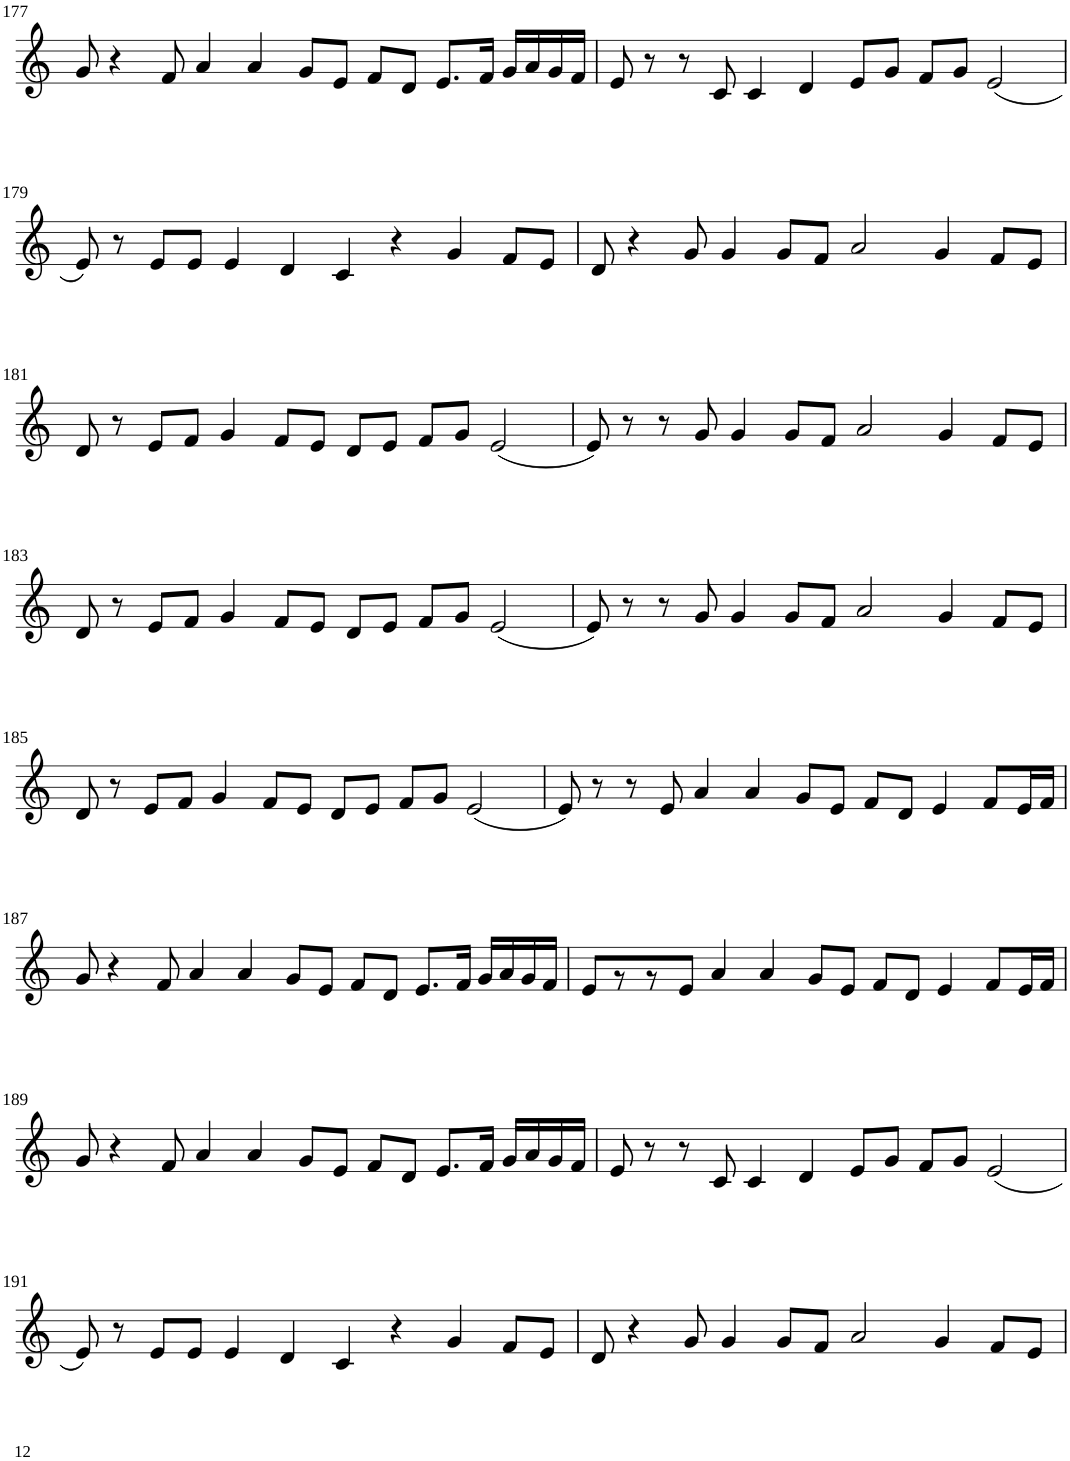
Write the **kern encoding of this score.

**kern
*part1
*staff1
*I"Violin
!!LO:PB:g=z
*clefG2
*k[]
*M8/4
=177
8g/
4r
8f/
4a/
4a/
8g/L
8e/J
8f/L
8d/J
8.e/L
16f/Jk
16g/LL
16a/
16g/
16f/JJ
=178
8e/
8r
8r
8c/
4c/
4d/
8e/L
8g/J
8f/L
8g/J
(2e/
!!LO:LB:g=z
=179
8e/)
8r
8e/L
8e/J
4e/
4d/
4c/
4r
4g/
8f/L
8e/J
=180
8d/
4r
8g/
4g/
8g/L
8f/J
2a/
4g/
8f/L
8e/J
!!LO:LB:g=z
=181
8d/
8r
8e/L
8f/J
4g/
8f/L
8e/J
8d/L
8e/J
8f/L
8g/J
(2e/
=182
8e/)
8r
8r
8g/
4g/
8g/L
8f/J
2a/
4g/
8f/L
8e/J
!!LO:LB:g=z
=183
8d/
8r
8e/L
8f/J
4g/
8f/L
8e/J
8d/L
8e/J
8f/L
8g/J
(2e/
=184
8e/)
8r
8r
8g/
4g/
8g/L
8f/J
2a/
4g/
8f/L
8e/J
!!LO:LB:g=z
=185
8d/
8r
8e/L
8f/J
4g/
8f/L
8e/J
8d/L
8e/J
8f/L
8g/J
(2e/
=186
8e/)
8r
8r
8e/
4a/
4a/
8g/L
8e/J
8f/L
8d/J
4e/
8f/L
16e/L
16f/JJ
!!LO:LB:g=z
=187
8g/
4r
8f/
4a/
4a/
8g/L
8e/J
8f/L
8d/J
8.e/L
16f/Jk
16g/LL
16a/
16g/
16f/JJ
=188
8e/L
8r
8r
8e/J
4a/
4a/
8g/L
8e/J
8f/L
8d/J
4e/
8f/L
16e/L
16f/JJ
!!LO:LB:g=z
=189
8g/
4r
8f/
4a/
4a/
8g/L
8e/J
8f/L
8d/J
8.e/L
16f/Jk
16g/LL
16a/
16g/
16f/JJ
=190
8e/
8r
8r
8c/
4c/
4d/
8e/L
8g/J
8f/L
8g/J
(2e/
!!LO:LB:g=z
=191
8e/)
8r
8e/L
8e/J
4e/
4d/
4c/
4r
4g/
8f/L
8e/J
=192
8d/
4r
8g/
4g/
8g/L
8f/J
2a/
4g/
8f/L
8e/J
=
*-
